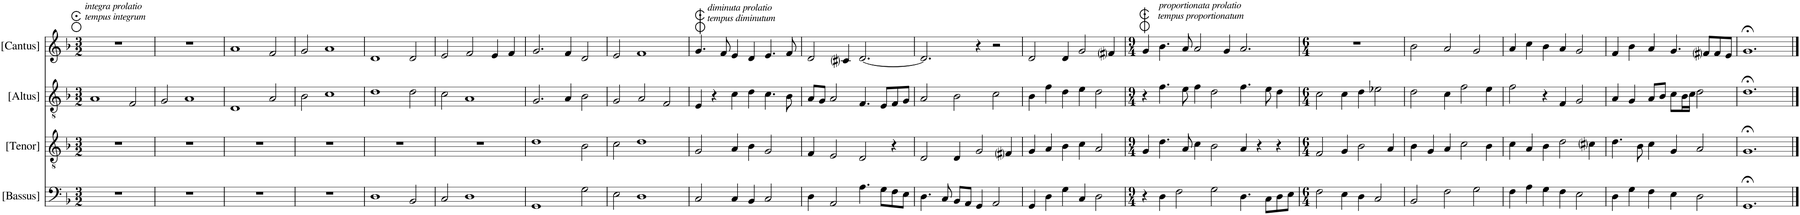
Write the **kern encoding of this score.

**kern	**kern	**kern	**kern
*part4	*part3	*part2	*part1
*staff4	*staff3	*staff2	*staff1
*I"[Bassus]	*I"[Tenor]	*I"[Altus]	*I"[Cantus]
*I'[B.]	*I'[T.]	*I'[A.]	*I'[C.]
*clefF4	*clefGv2	*clefGv2	*clefG2
*k[b-]	*k[b-]	*k[b-]	*k[b-]
*M3/2	*M3/2	*M3/2	*M3/2
=1	=1	=1	=1
!	!	!	!LO:TX:a:i:t=integra prolatio
!	!	!	!LO:TX:a:t=tempus integrum
1.r	1.r	1A	1.r
.	.	2F/	.
=2	=2	=2	=2
1.r	1.r	2G/	1.r
.	.	1A	.
=3	=3	=3	=3
1.r	1.r	1D	1a
.	.	2A/	2f/
=4	=4	=4	=4
1.r	1.r	2B-\	2g/
.	.	1c	1a
=5	=5	=5	=5
1D	1.r	1d	1d
2BB-/	.	2d\	2d/
=6	=6	=6	=6
2C/	1.r	2c\	2e/
1D	.	1A	2f/
.	.	.	4e/
.	.	.	4f/
=7	=7	=7	=7
1GG	1d	2.G/	2.g/
.	.	4A/	4f/
2G\	2B-\	2B-\	2d/
=8	=8	=8	=8
2E\	2c\	2G/	2e/
1D	1d	2A/	1f
.	.	2F/	.
=9	=9	=9	=9
2C/	2G/	4E/	4.g/
.	.	4r	.
!	!	!	!LO:TX:a:i:t=diminuta prolatio
!	!	!	!LO:TX:a:t=tempus diminutum
.	.	.	8f/
4C/	4A/	4c\	4e/
4BB-/	4B-\	4d\	4d/
2C/	2G/	4.c\	4.e/
.	.	8B-\	8f/
=10	=10	=10	=10
4D\	4F/	8A/L	2d/
.	.	8G/J	.
2AA/	2E/	2A/	.
.	.	.	4c#i/
4.A\	2D/	4.F/	[2.d/
8G\L	.	8E/L	.
8F\	4r	8F/	.
8E\J	.	8G/J	.
=11	=11	=11	=11
4.D\	2D/	2A/	2.d/]
8C/	.	.	.
8BB-/L	4D/	2B-\	.
8AA/J	.	.	.
4GG/	2G/	.	4r
2AA/	.	2c\	2r
.	4F#i/	.	.
=12	=12	=12	=12
4GG/	4G/	4B-\	2d/
4D\	4A/	4f\	.
4G\	4B-\	4d\	4d/
4C/	4c\	4e\	2g/
2D\	2A/	2d\	.
.	.	.	4f#i/
=13	=13	=13	=13
*M9/4	*M9/4	*M9/4	*M9/4
4r	4G/	4r	4g/
!	!	!	!LO:TX:a:i:t=proportionata prolatio
!	!	!	!LO:TX:a:t=tempus proportionatum
4D\	4.d\	4.f\	4.b-\
2F\	.	.	.
.	8A/	8e\	8a/
.	4c\	4f\	2a/
2G\	2B-\	2d\	.
.	.	.	4g/
4.D\	4A/	4.f\	2.a/
.	4r	.	.
8C\L	.	8e\	.
8D\	4r	4d\	.
8E\J	.	.	.
=14	=14	=14	=14
*M6/4	*M6/4	*M6/4	*M6/4
2F\	2F/	2c\	1.r
4E\	4G/	4c\	.
4D\	2B-\	4d\	.
2C/	.	2e-X\	.
.	4A/	.	.
=15	=15	=15	=15
2BB-/	4B-\	2d\	2b-\
.	4G/	.	.
2F\	4A/	4c\	2a/
.	2c\	2f\	.
2G\	.	.	2g/
.	4B-\	4e\	.
=16	=16	=16	=16
4F\	4c\	2f\	4a/
4A\	4A/	.	4cc\
4G\	4B-\	4r	4b-\
4F\	2d\	4F/	4a/
2E\	.	2G/	2g/
.	4c#i\	.	.
=17	=17	=17	=17
4D\	4.d\	4A/	4f/
4G\	.	4G/	4b-\
.	8B-\	.	.
4F\	4c\	8A/L	4a/
.	.	8B-/J	.
4E\	4G/	8c\L	4.g/
.	.	16B-\L	.
.	.	16c\JJ	.
2D\	2A/	2d\	.
.	.	.	8f#i/L
.	.	.	8f#/
.	.	.	8e/J
=18	=18	=18	=18
1.GG;<	1.G;<	1.d;<	1.g;<
==	==	==	==
*-	*-	*-	*-
